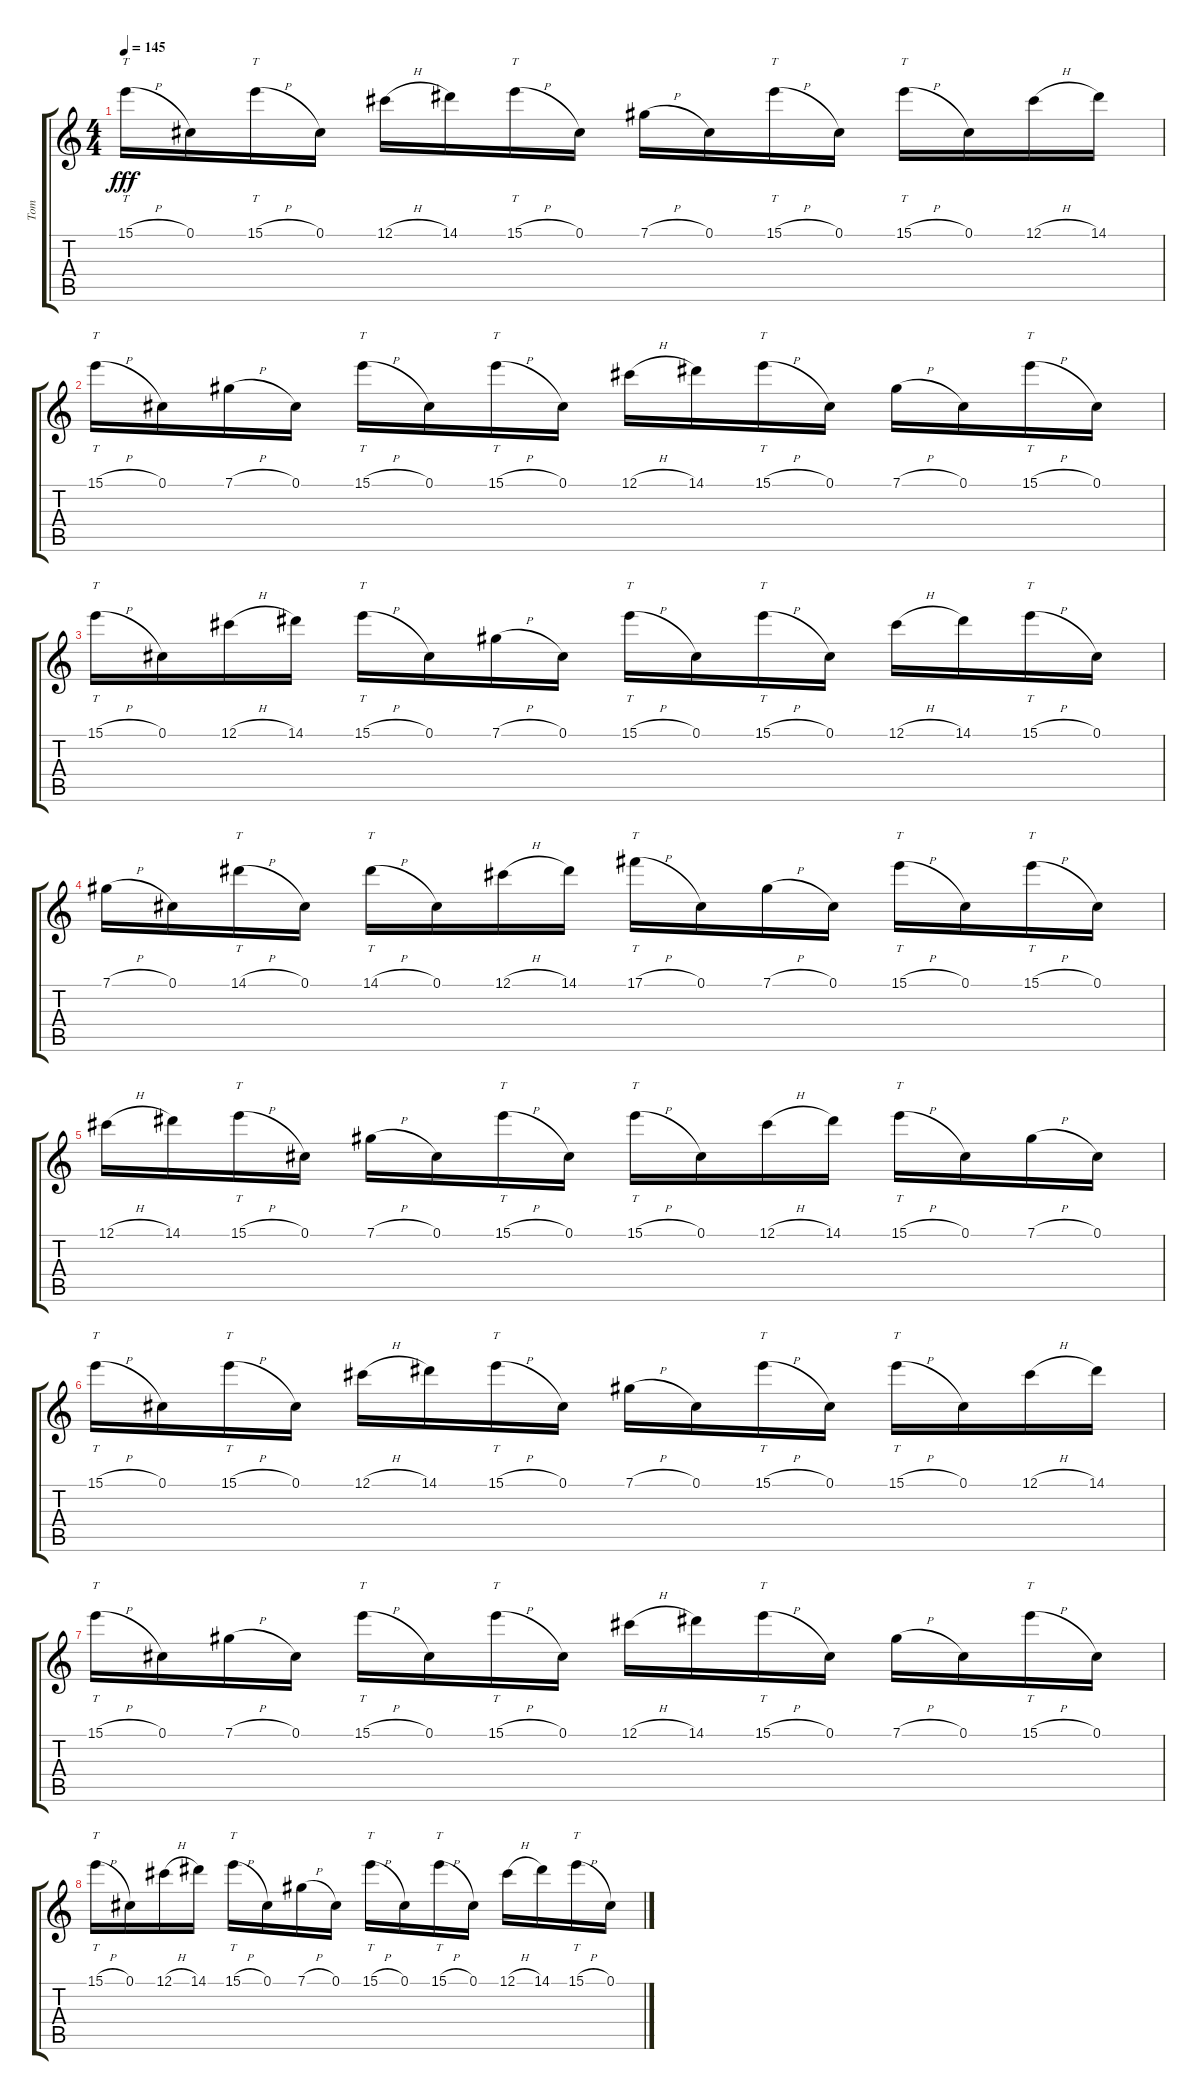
\track ("Tom" "Tom") {instrument distortionguitar}
\staff {score tabs}
\tuning (Db4 Ab3 E3 B2 Gb2 Db2) {hide}
\ts (4 4)
\tempo 145
\clef g2
\ks c
15.1{h}.16{tt dy fff} 0.1.16 15.1{h}.16{tt} 0.1.16 12.1{h}.16 14.1.16 15.1{h}.16{tt} 0.1.16 7.1{h}.16 0.1.16 15.1{h}.16{tt} 0.1.16 15.1{h}.16{tt} 0.1.16 12.1{h}.16 14.1.16 |
15.1{h}.16{tt} 0.1.16 7.1{h}.16 0.1.16 15.1{h}.16{tt} 0.1.16 15.1{h}.16{tt} 0.1.16 12.1{h}.16 14.1.16 15.1{h}.16{tt} 0.1.16 7.1{h}.16 0.1.16 15.1{h}.16{tt} 0.1.16 |
15.1{h}.16{tt} 0.1.16 12.1{h}.16 14.1.16 15.1{h}.16{tt} 0.1.16 7.1{h}.16 0.1.16 15.1{h}.16{tt} 0.1.16 15.1{h}.16{tt} 0.1.16 12.1{h}.16 14.1.16 15.1{h}.16{tt} 0.1.16 |
7.1{h}.16 0.1.16 14.1{h}.16{tt} 0.1.16 14.1{h}.16{tt} 0.1.16 12.1{h}.16 14.1.16 17.1{h}.16{tt} 0.1.16 7.1{h}.16 0.1.16 15.1{h}.16{tt} 0.1.16 15.1{h}.16{tt} 0.1.16 |
12.1{h}.16 14.1.16 15.1{h}.16{tt} 0.1.16 7.1{h}.16 0.1.16 15.1{h}.16{tt} 0.1.16 15.1{h}.16{tt} 0.1.16 12.1{h}.16 14.1.16 15.1{h}.16{tt} 0.1.16 7.1{h}.16 0.1.16 |
15.1{h}.16{tt} 0.1.16 15.1{h}.16{tt} 0.1.16 12.1{h}.16 14.1.16 15.1{h}.16{tt} 0.1.16 7.1{h}.16 0.1.16 15.1{h}.16{tt} 0.1.16 15.1{h}.16{tt} 0.1.16 12.1{h}.16 14.1.16 |
15.1{h}.16{tt} 0.1.16 7.1{h}.16 0.1.16 15.1{h}.16{tt} 0.1.16 15.1{h}.16{tt} 0.1.16 12.1{h}.16 14.1.16 15.1{h}.16{tt} 0.1.16 7.1{h}.16 0.1.16 15.1{h}.16{tt} 0.1.16 |
15.1{h}.16{tt} 0.1.16 12.1{h}.16 14.1.16 15.1{h}.16{tt} 0.1.16 7.1{h}.16 0.1.16 15.1{h}.16{tt} 0.1.16 15.1{h}.16{tt} 0.1.16 12.1{h}.16 14.1.16 15.1{h}.16{tt} 0.1.16
